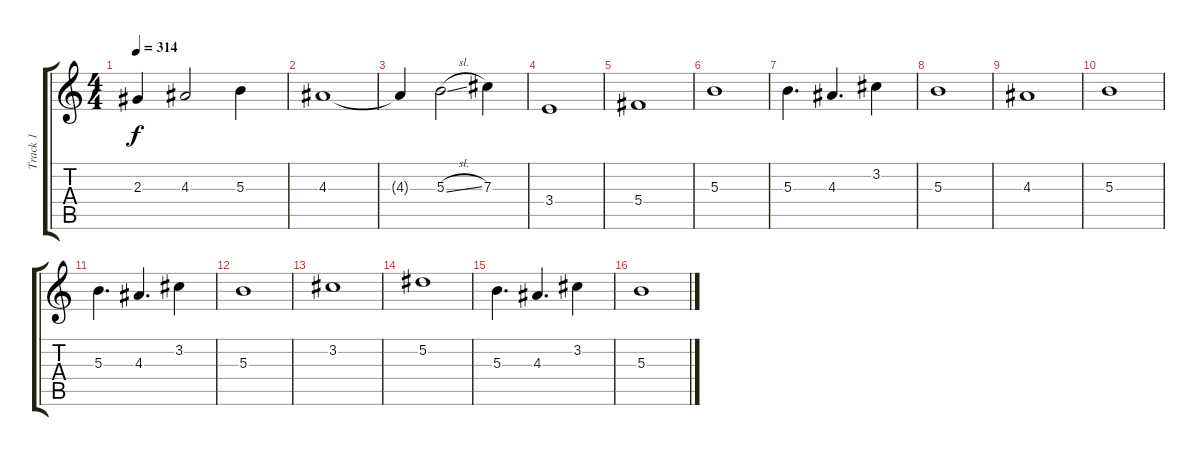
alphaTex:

\track ("Track 1" "Track 1") {instrument electricguitarclean}
\staff {score tabs}
\tuning (Eb4 Bb3 Gb3 Db3 Ab2 Eb2) {hide}
\ts (4 4)
\tempo 314
\clef g2
\ks c
2.3{t}.4{dy f} 4.3.2 5.3.4 |
4.3.1 |
4.3{t}.4 5.3{sl}.2 7.3.4 |
3.4.1 |
5.4.1 |
5.3.1 |
5.3.4{d} 4.3.4{d} 3.2.4 |
5.3.1 |
4.3.1 |
5.3.1 |
5.3.4{d} 4.3.4{d} 3.2.4 |
5.3.1 |
3.2.1 |
5.2.1 |
5.3.4{d} 4.3.4{d} 3.2.4 |
5.3.1
